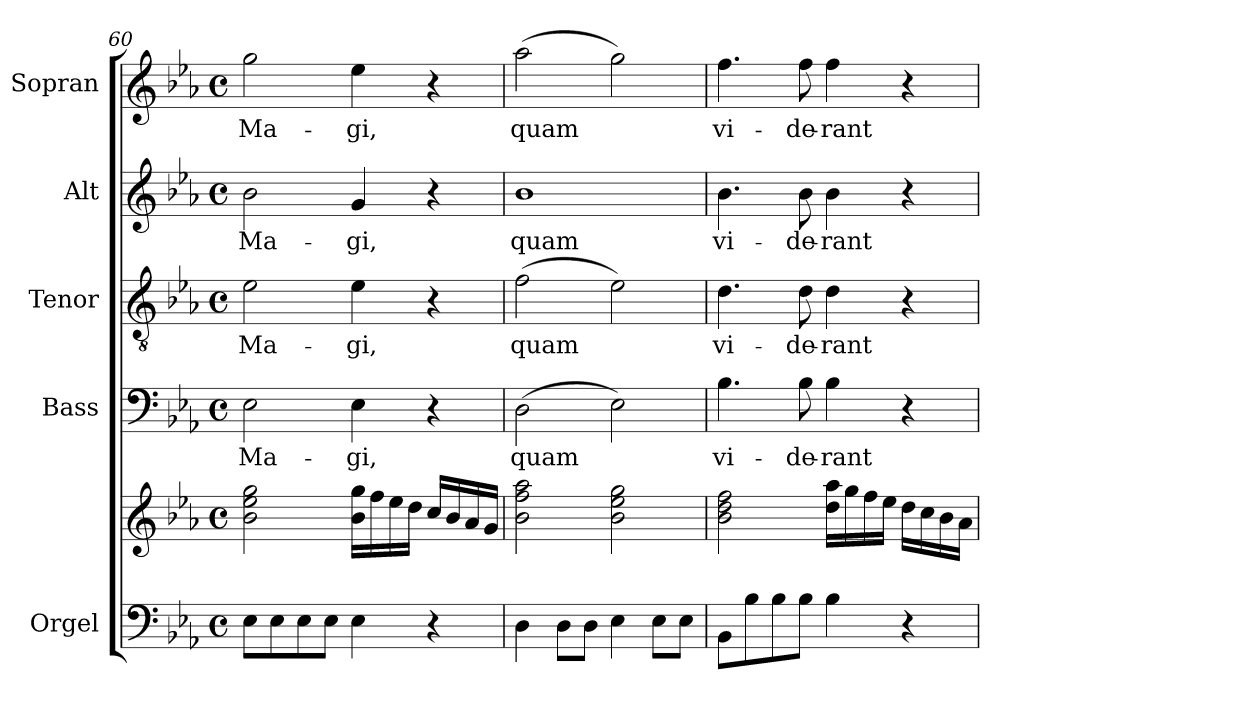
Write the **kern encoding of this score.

**kern	**kern	**kern	**text	**kern	**text	**kern	**text	**kern	**text
*part5	*part5	*part4	*part4	*part3	*part3	*part2	*part2	*part1	*part1
*staff6	*staff5	*staff4	*staff4	*staff3	*staff3	*staff2	*staff2	*staff1	*staff1
*I"Orgel	*	*I"Bass	*	*I"Tenor	*	*I"Alt	*	*I"Sopran	*
*I'Org.	*	*I'B.	*	*I'T.	*	*I'A.	*	*I'S.	*
*clefF4	*clefG2	*clefF4	*	*clefGv2	*	*clefG2	*	*clefG2	*
*k[b-e-a-]	*k[b-e-a-]	*k[b-e-a-]	*	*k[b-e-a-]	*	*k[b-e-a-]	*	*k[b-e-a-]	*
*E-:	*E-:	*E-:	*	*E-:	*	*E-:	*	*E-:	*
*M4/4	*M4/4	*M4/4	*	*M4/4	*	*M4/4	*	*M4/4	*
*met(c)	*met(c)	*met(c)	*	*met(c)	*	*met(c)	*	*met(c)	*
=60	=60	=60	=60	=60	=60	=60	=60	=60	=60
!	!	!	!LO:LY:b	!	!LO:LY:b	!	!LO:LY:b	!	!LO:LY:b
8E-\L	2b-\ 2ee-\ 2gg\	2E-\	Ma-	2e-\	Ma-	2b-\	Ma-	2gg\	Ma-
8E-\	.	.	.	.	.	.	.	.	.
8E-\	.	.	.	.	.	.	.	.	.
8E-\J	.	.	.	.	.	.	.	.	.
!	!	!	!LO:LY:b	!	!LO:LY:b	!	!LO:LY:b	!	!LO:LY:b
4E-\	16b-\ 16gg\LL	4E-\	-gi,	4e-\	-gi,	4g/	-gi,	4ee-\	-gi,
.	16ff\	.	.	.	.	.	.	.	.
.	16ee-\	.	.	.	.	.	.	.	.
.	16dd\JJ	.	.	.	.	.	.	.	.
4r	16cc/LL	4r	.	4r	.	4r	.	4r	.
.	16b-/	.	.	.	.	.	.	.	.
.	16a-/	.	.	.	.	.	.	.	.
.	16g/JJ	.	.	.	.	.	.	.	.
!!LO:PB:g=z
=61	=61	=61	=61	=61	=61	=61	=61	=61	=61
!	!	!	!LO:LY:b	!	!LO:LY:b	!	!LO:LY:b	!	!LO:LY:b
4D\	2b-\ 2ff\ 2aa-\	(>2D\	quam	(>2f\	quam	1b-	quam	(>2aa-\	quam
8D\L	.	.	.	.	.	.	.	.	.
8D\J	.	.	.	.	.	.	.	.	.
4E-\	2b-\ 2ee-\ 2gg\	2E-\)	.	2e-\)	.	.	.	2gg\)	.
8E-\L	.	.	.	.	.	.	.	.	.
8E-\J	.	.	.	.	.	.	.	.	.
=62	=62	=62	=62	=62	=62	=62	=62	=62	=62
!	!	!	!LO:LY:b	!	!LO:LY:b	!	!LO:LY:b	!	!LO:LY:b
8BB-\L	2b-\ 2dd\ 2ff\	4.B-\	vi-	4.d\	vi-	4.b-\	vi-	4.ff\	vi-
8B-\	.	.	.	.	.	.	.	.	.
8B-\	.	.	.	.	.	.	.	.	.
!	!	!	!LO:LY:b	!	!LO:LY:b	!	!LO:LY:b	!	!LO:LY:b
8B-\J	.	8B-\	-de-	8d\	-de-	8b-\	-de-	8ff\	-de-
!	!	!	!LO:LY:b	!	!LO:LY:b	!	!LO:LY:b	!	!LO:LY:b
4B-\	16dd\ 16aa-\LL	4B-\	-rant	4d\	-rant	4b-\	-rant	4ff\	-rant
.	16gg\	.	.	.	.	.	.	.	.
.	16ff\	.	.	.	.	.	.	.	.
.	16ee-\JJ	.	.	.	.	.	.	.	.
4r	16dd\LL	4r	.	4r	.	4r	.	4r	.
.	16cc\	.	.	.	.	.	.	.	.
.	16b-\	.	.	.	.	.	.	.	.
.	16a-\JJ	.	.	.	.	.	.	.	.
=	=	=	=	=	=	=	=	=	=
*-	*-	*-	*-	*-	*-	*-	*-	*-	*-
